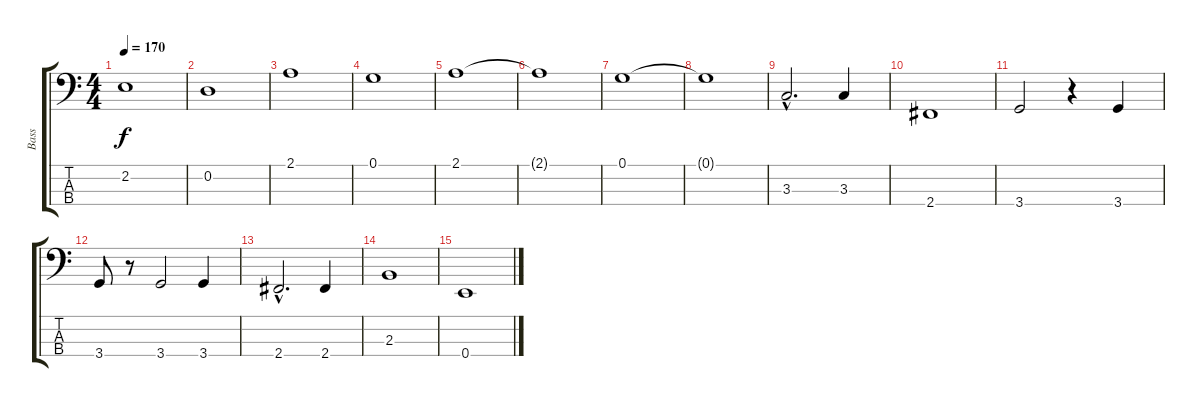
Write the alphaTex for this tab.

\track ("Bass" "Bass") {instrument fretlessbass}
\staff {score tabs}
\tuning (G2 D2 A1 E1) {hide}
\ts (4 4)
\tempo 170
\clef f4
\ks c
2.2.1{dy f instrument fretlessbass} |
0.2.1 |
2.1.1 |
0.1.1 |
2.1.1 |
2.1{t}.1 |
0.1.1 |
0.1{t}.1 |
3.3{hac}.2{d} 3.3.4 |
2.4.1 |
3.4.2 r.4 3.4.4 |
3.4.8 r.8 3.4.2 3.4.4 |
2.4{hac}.2{d} 2.4.4 |
2.3.1 |
0.4.1
